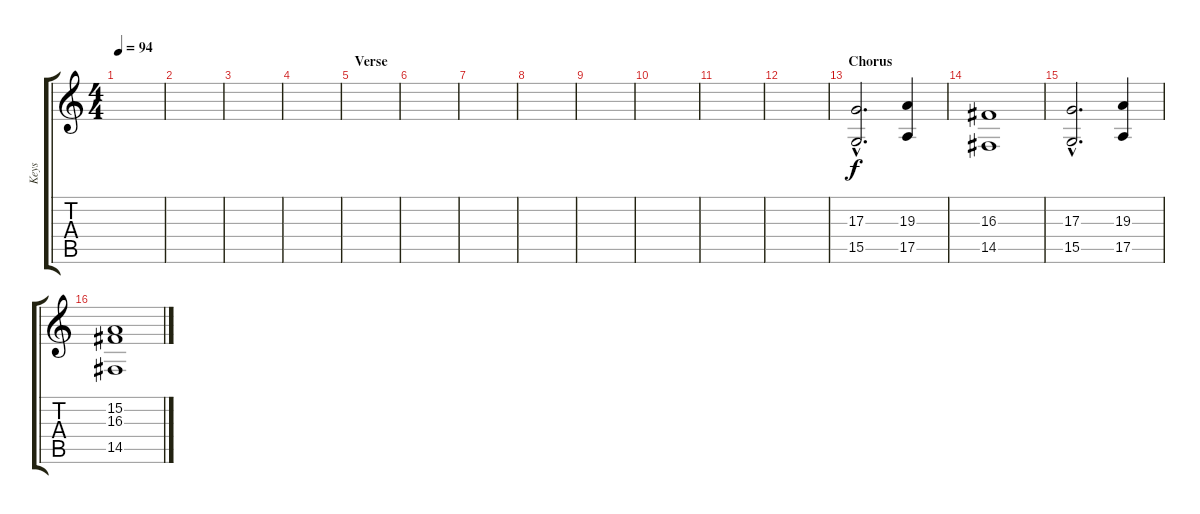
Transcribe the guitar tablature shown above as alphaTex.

\track ("Keys" "Keys") {instrument stringensemble1}
\staff {score tabs}
\tuning (B3 Gb3 D3 A2 E2 B1) {hide}
\ts (4 4)
\tempo 94
\clef g2
\ks c
|
|
|
|
\section ("" "Verse")
|
|
|
|
|
|
|
|
\section ("" "Chorus")
(17.3{hac} 15.5{hac}).2{d} (19.3 17.5).4 |
(16.3 14.5).1 |
(17.3{hac} 15.5{hac}).2{d} (19.3 17.5).4 |
(15.2 16.3 14.5).1
